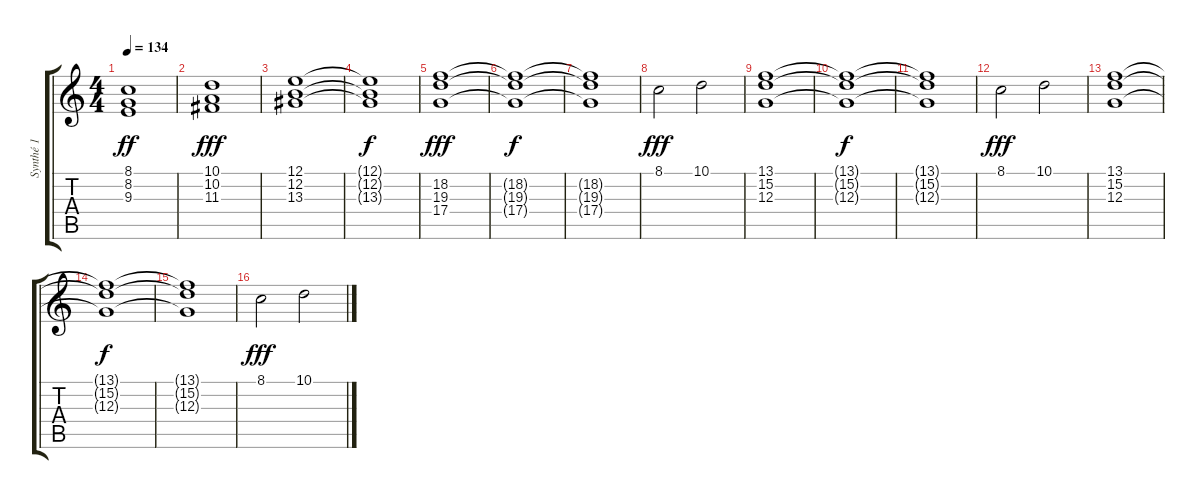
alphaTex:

\track ("Synthé 1" "Synthé 1") {instrument pad2warm}
\staff {score tabs}
\tuning (E4 B3 G3 D3 A2 E2) {hide}
\ts (4 4)
\tempo 134
\clef g2
\ks c
(8.1 8.2 9.3).1{dy ff} |
(10.1 10.2 11.3).1{dy fff} |
(12.1 12.2 13.3).1 |
(12.1{t} 12.2{t} 13.3{t}).1{dy f} |
(18.2 19.3 17.4).1{dy fff} |
(18.2{t} 19.3{t} 17.4{t}).1{dy f} |
(18.2{t} 19.3{t} 17.4{t}).1 |
8.1.2{dy fff} 10.1.2 |
(13.1 15.2 12.3).1 |
(13.1{t} 15.2{t} 12.3{t}).1{dy f} |
(13.1{t} 15.2{t} 12.3{t}).1 |
8.1.2{dy fff} 10.1.2 |
(13.1 15.2 12.3).1 |
(13.1{t} 15.2{t} 12.3{t}).1{dy f} |
(13.1{t} 15.2{t} 12.3{t}).1 |
8.1.2{dy fff} 10.1.2
